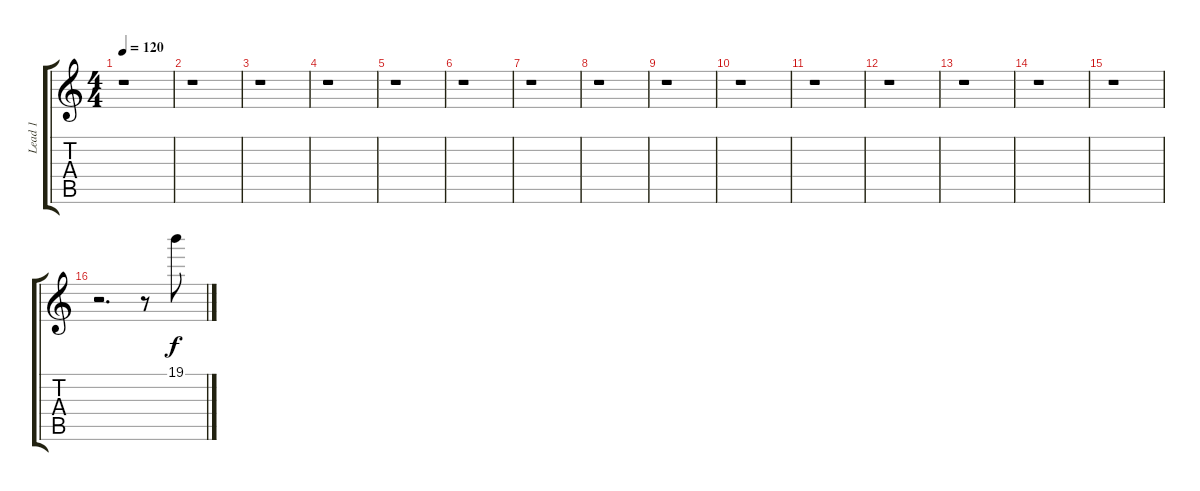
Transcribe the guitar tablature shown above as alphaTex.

\track ("Lead 1" "Lead 1") {instrument overdrivenguitar}
\staff {score tabs}
\tuning (E4 B3 G3 D3 A2 E2) {hide}
\ts (4 4)
\tempo 120
\clef g2
\ks c
r.1{dy f} |
r.1 |
r.1 |
r.1 |
r.1 |
r.1 |
r.1 |
r.1 |
r.1 |
r.1 |
r.1 |
r.1 |
r.1 |
r.1 |
r.1 |
r.2{d} r.8 19.1.8
